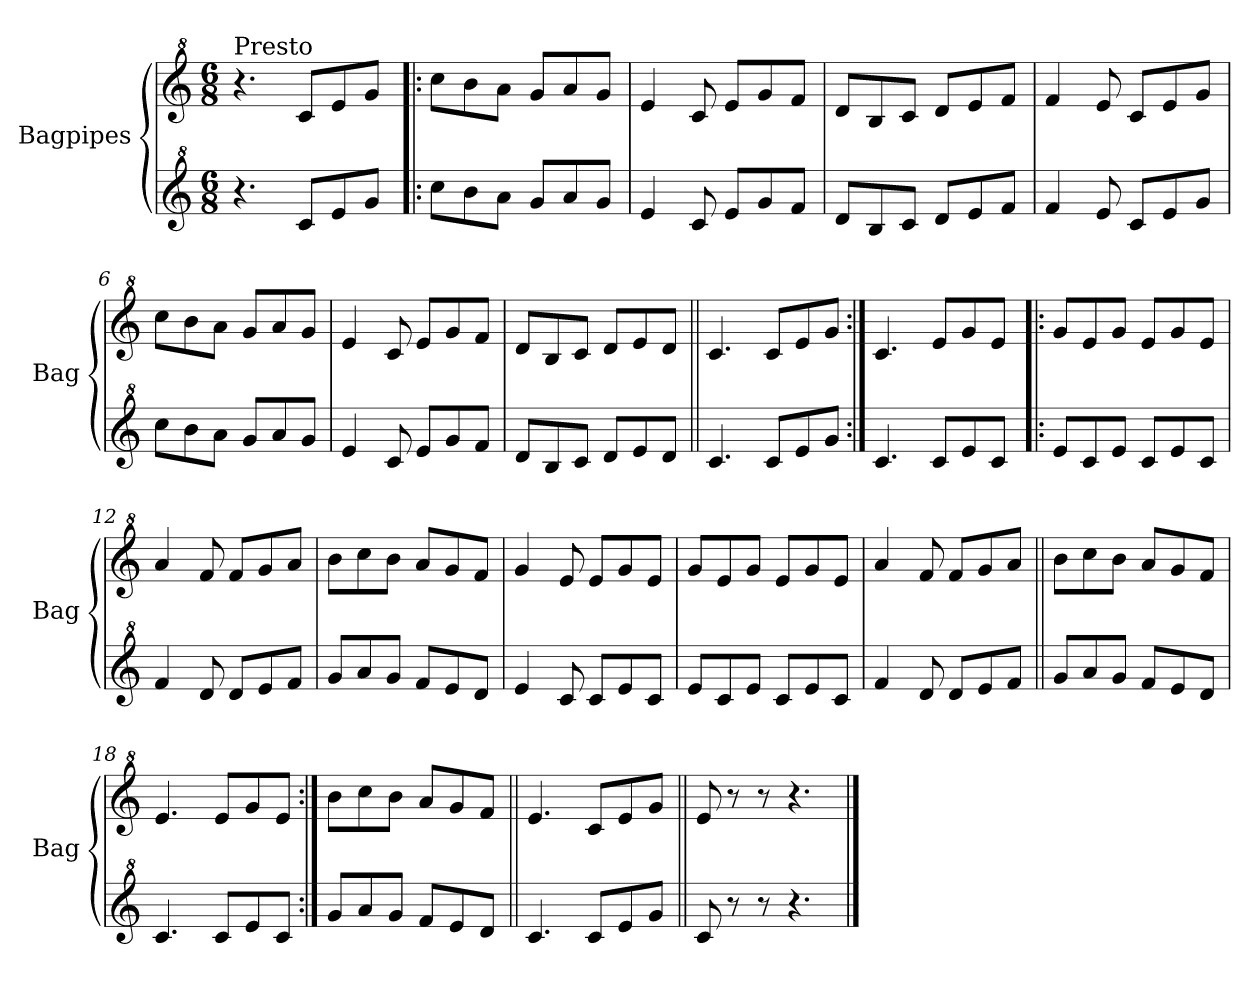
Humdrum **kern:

**kern	**kern
*part2	*part1
*staff2	*staff1
*I"Bagpipes	*I"Bagpipes
*I'Bag	*I'Bag
*clefG^2	*clefG^2
*k[]	*k[]
*C:	*C:
*M6/8	*M6/8
=1	=1
!	!LO:TX:a:t=Presto
4.r	4.r
8cc/L	8cc/L
8ee/	8ee/
8gg/J	8gg/J
=2!|:	=2!|:
8ccc\L	8ccc\L
8bb\	8bb\
8aa\J	8aa\J
8gg/L	8gg/L
8aa/	8aa/
8gg/J	8gg/J
=3	=3
4ee/	4ee/
8cc/	8cc/
8ee/L	8ee/L
8gg/	8gg/
8ff/J	8ff/J
=4	=4
8dd/L	8dd/L
8b/	8b/
8cc/J	8cc/J
8dd/L	8dd/L
8ee/	8ee/
8ff/J	8ff/J
=5	=5
4ff/	4ff/
8ee/	8ee/
8cc/L	8cc/L
8ee/	8ee/
8gg/J	8gg/J
=6	=6
8ccc\L	8ccc\L
8bb\	8bb\
8aa\J	8aa\J
8gg/L	8gg/L
8aa/	8aa/
8gg/J	8gg/J
=7	=7
4ee/	4ee/
8cc/	8cc/
8ee/L	8ee/L
8gg/	8gg/
8ff/J	8ff/J
!!LO:LB:g=z
=8	=8
8dd/L	8dd/L
8b/	8b/
8cc/J	8cc/J
8dd/L	8dd/L
8ee/	8ee/
8dd/J	8dd/J
=9||	=9||
4.cc/	4.cc/
8cc/L	8cc/L
8ee/	8ee/
8gg/J	8gg/J
=10:|!	=10:|!
4.cc/	4.cc/
8cc/L	8ee/L
8ee/	8gg/
8cc/J	8ee/J
=11!|:	=11!|:
8ee/L	8gg/L
8cc/	8ee/
8ee/J	8gg/J
8cc/L	8ee/L
8ee/	8gg/
8cc/J	8ee/J
=12	=12
4ff/	4aa/
8dd/	8ff/
8dd/L	8ff/L
8ee/	8gg/
8ff/J	8aa/J
=13	=13
8gg/L	8bb\L
8aa/	8ccc\
8gg/J	8bb\J
8ff/L	8aa/L
8ee/	8gg/
8dd/J	8ff/J
=14	=14
4ee/	4gg/
8cc/	8ee/
8cc/L	8ee/L
8ee/	8gg/
8cc/J	8ee/J
=15	=15
8ee/L	8gg/L
8cc/	8ee/
8ee/J	8gg/J
8cc/L	8ee/L
8ee/	8gg/
8cc/J	8ee/J
!!LO:LB:g=z
=16	=16
4ff/	4aa/
8dd/	8ff/
8dd/L	8ff/L
8ee/	8gg/
8ff/J	8aa/J
=17||	=17||
8gg/L	8bb\L
8aa/	8ccc\
8gg/J	8bb\J
8ff/L	8aa/L
8ee/	8gg/
8dd/J	8ff/J
=18	=18
4.cc/	4.ee/
8cc/L	8ee/L
8ee/	8gg/
8cc/J	8ee/J
=19:|!	=19:|!
8gg/L	8bb\L
8aa/	8ccc\
8gg/J	8bb\J
8ff/L	8aa/L
8ee/	8gg/
8dd/J	8ff/J
=20||	=20||
4.cc/	4.ee/
8cc/L	8cc/L
8ee/	8ee/
8gg/J	8gg/J
=21||	=21||
8cc/	8ee/
8r	8r
8r	8r
4.r	4.r
==	==
*-	*-
